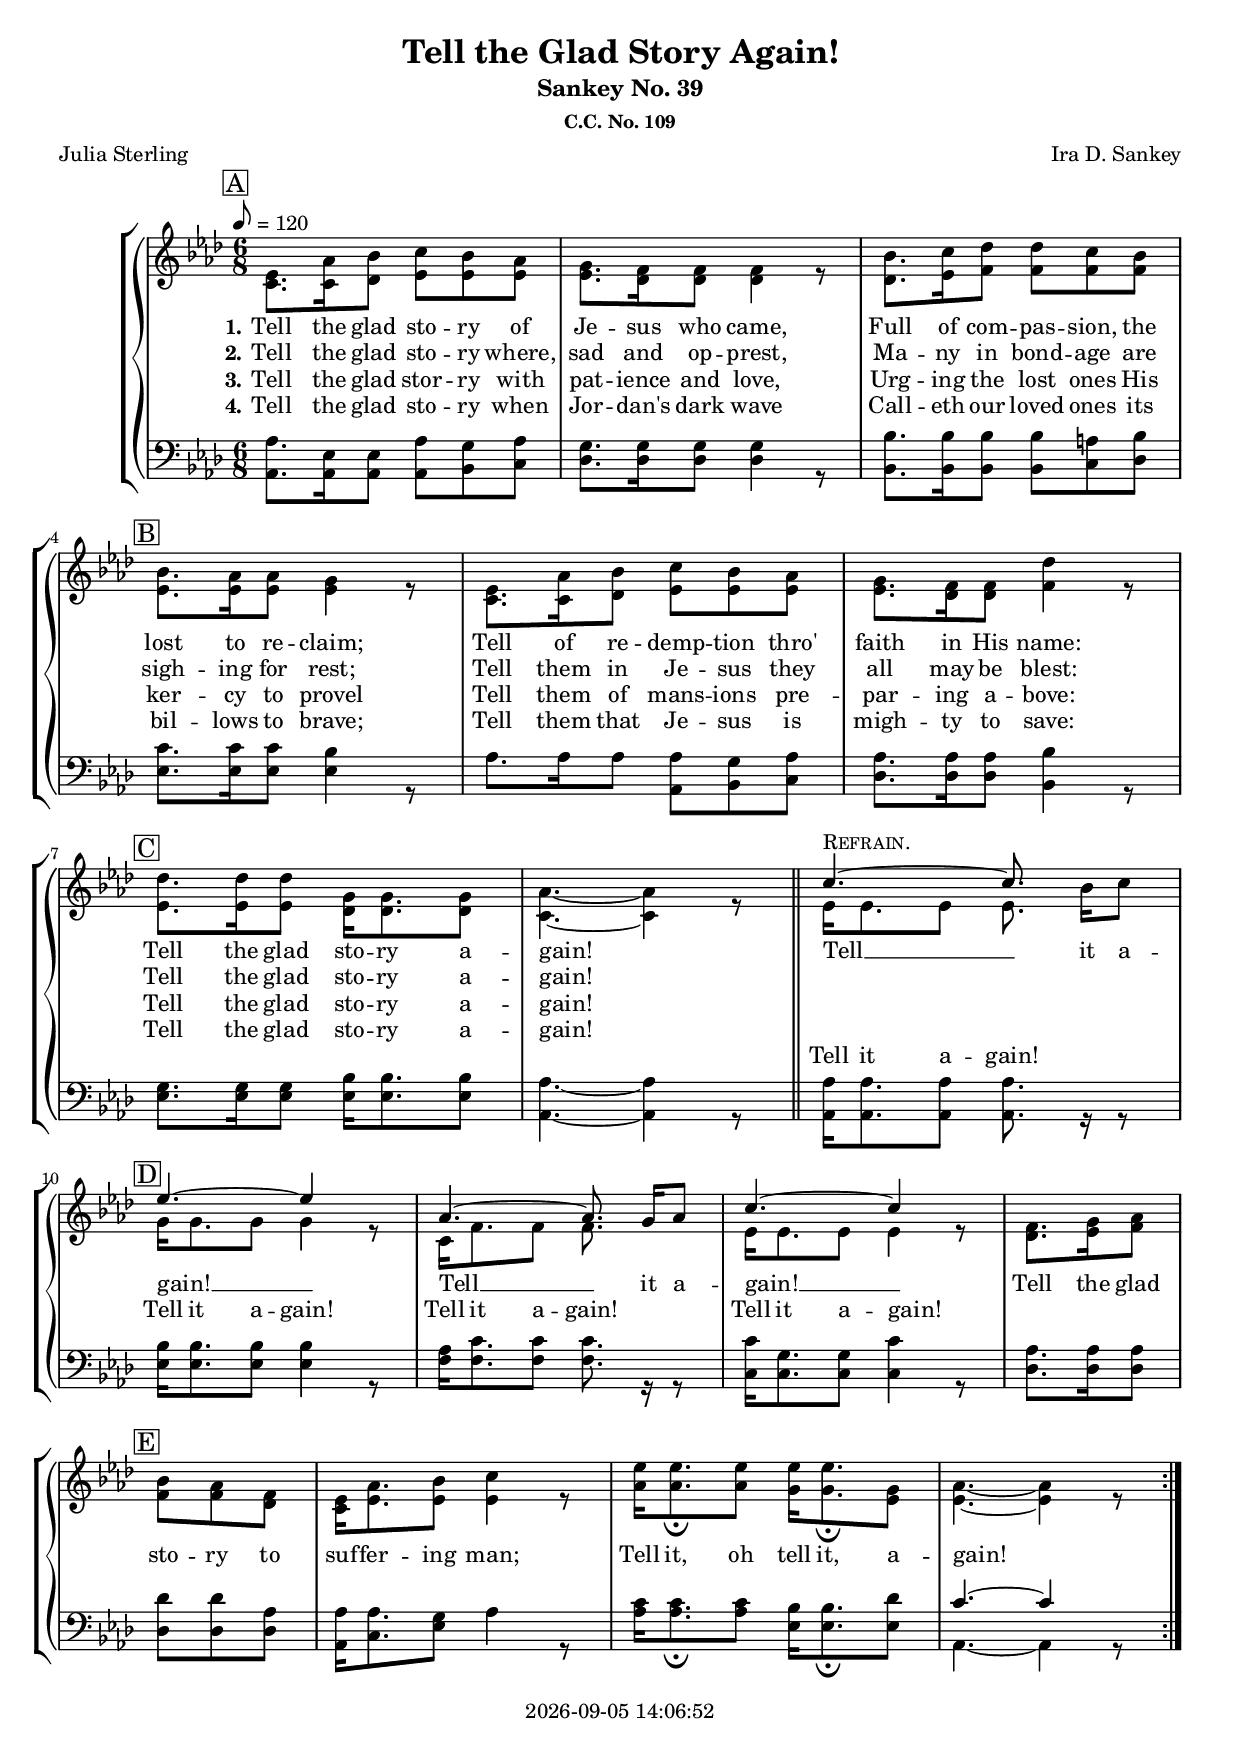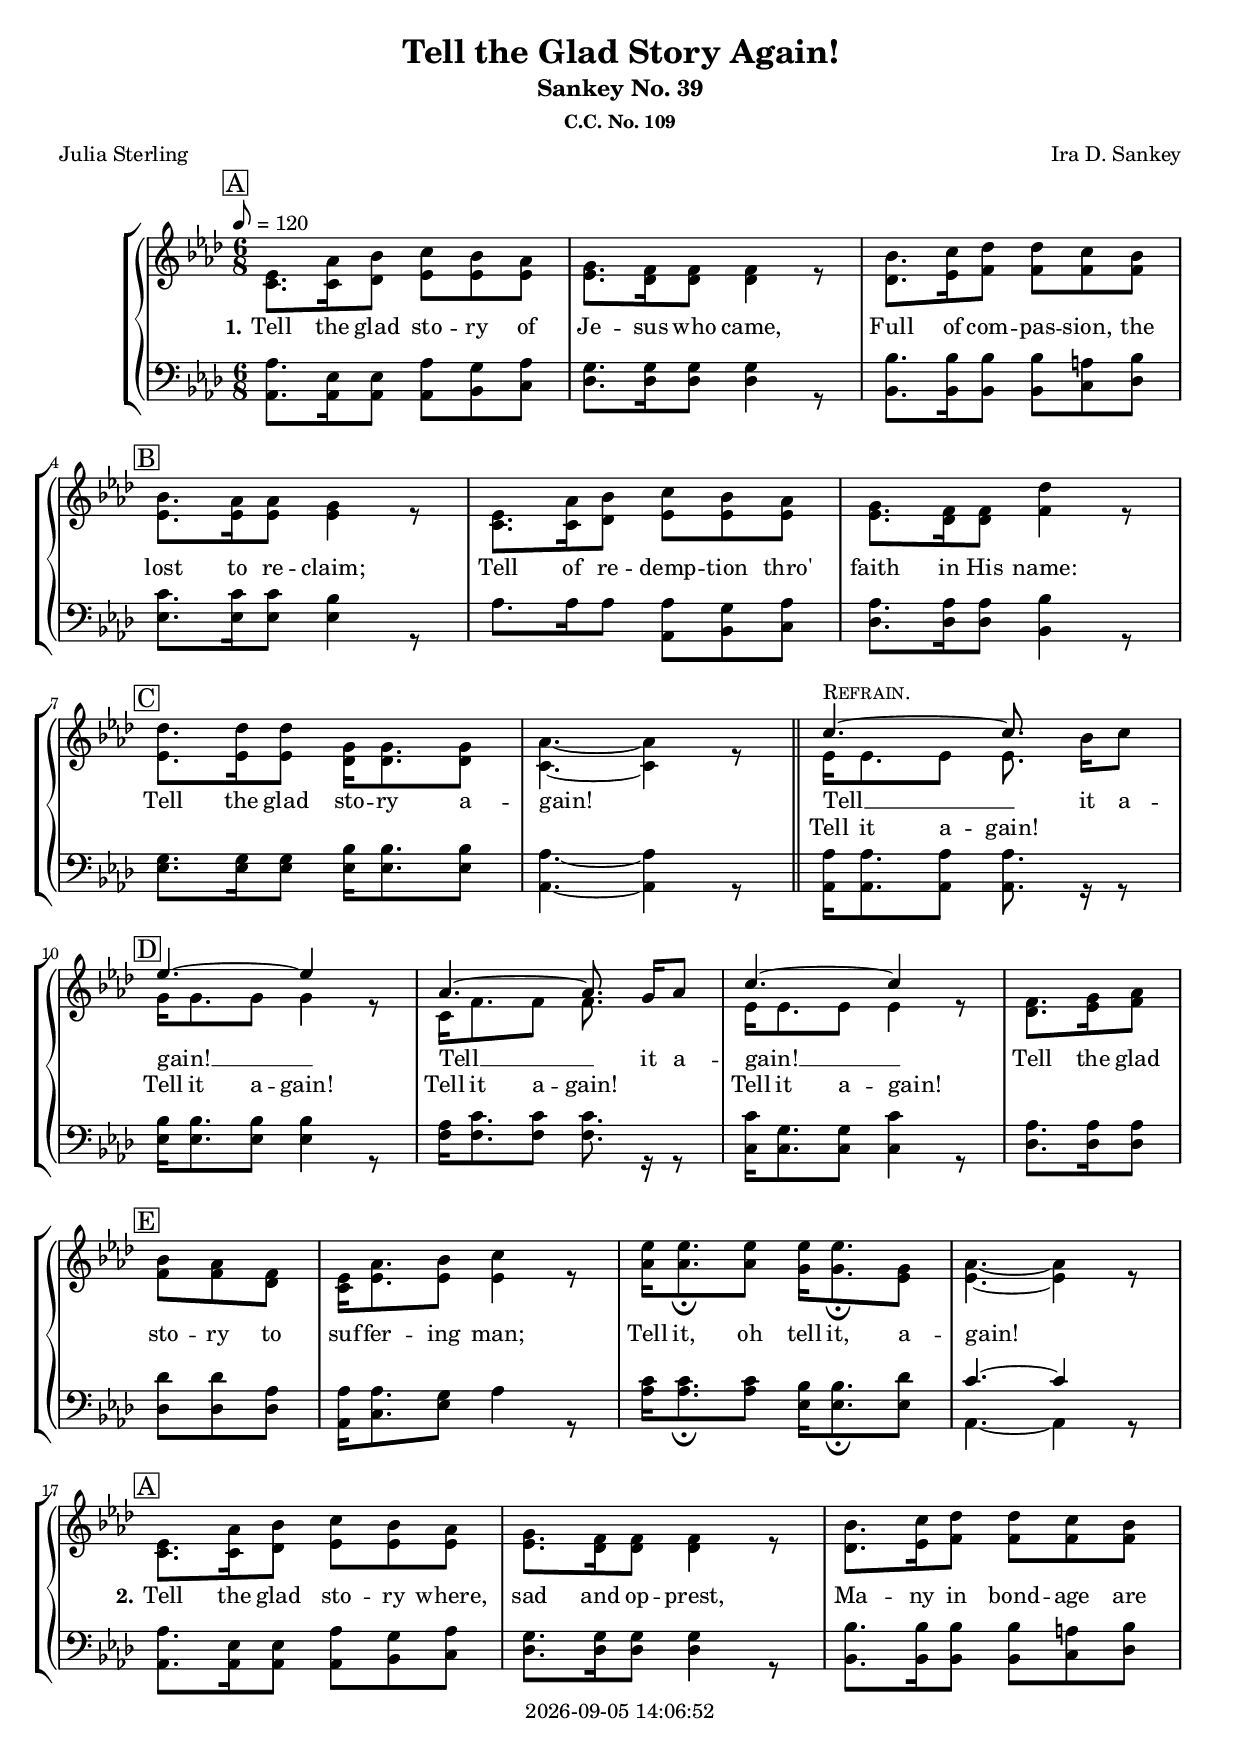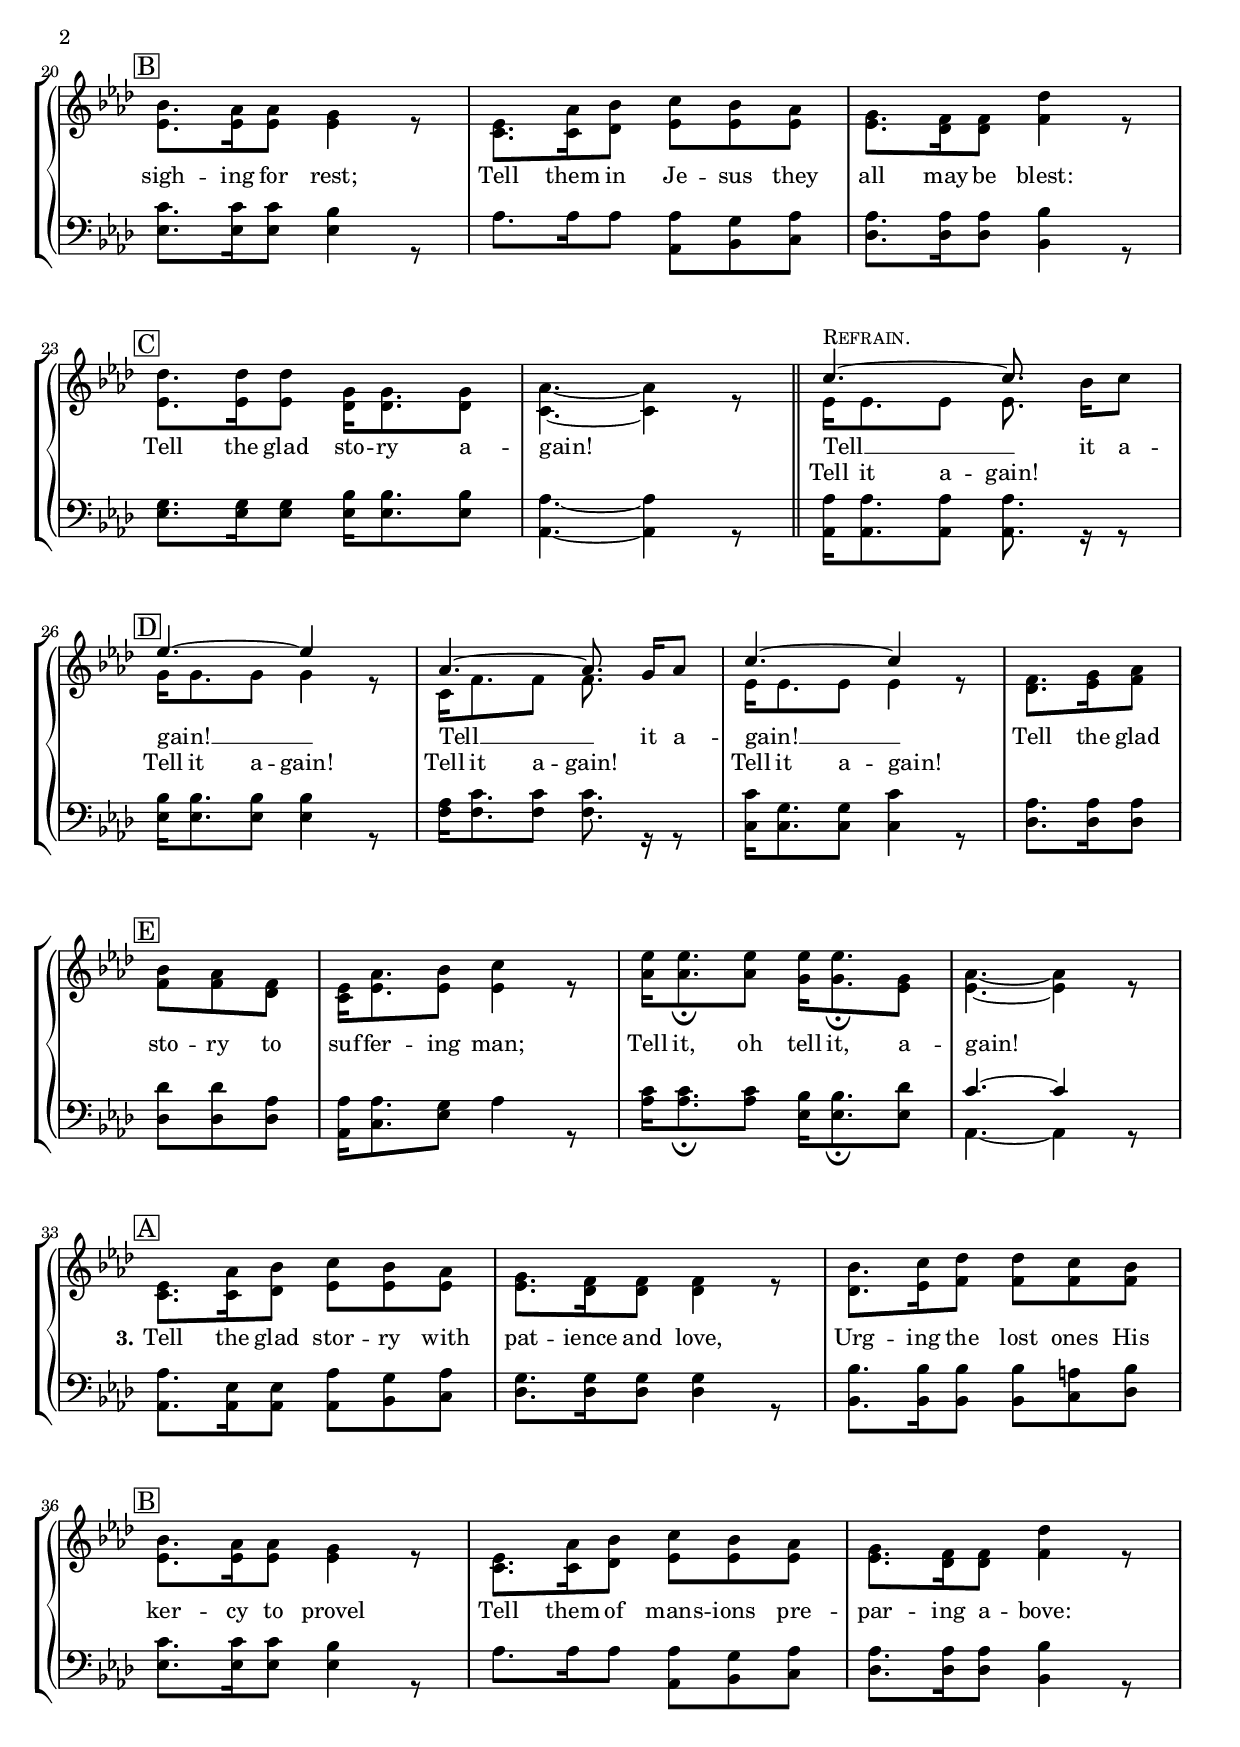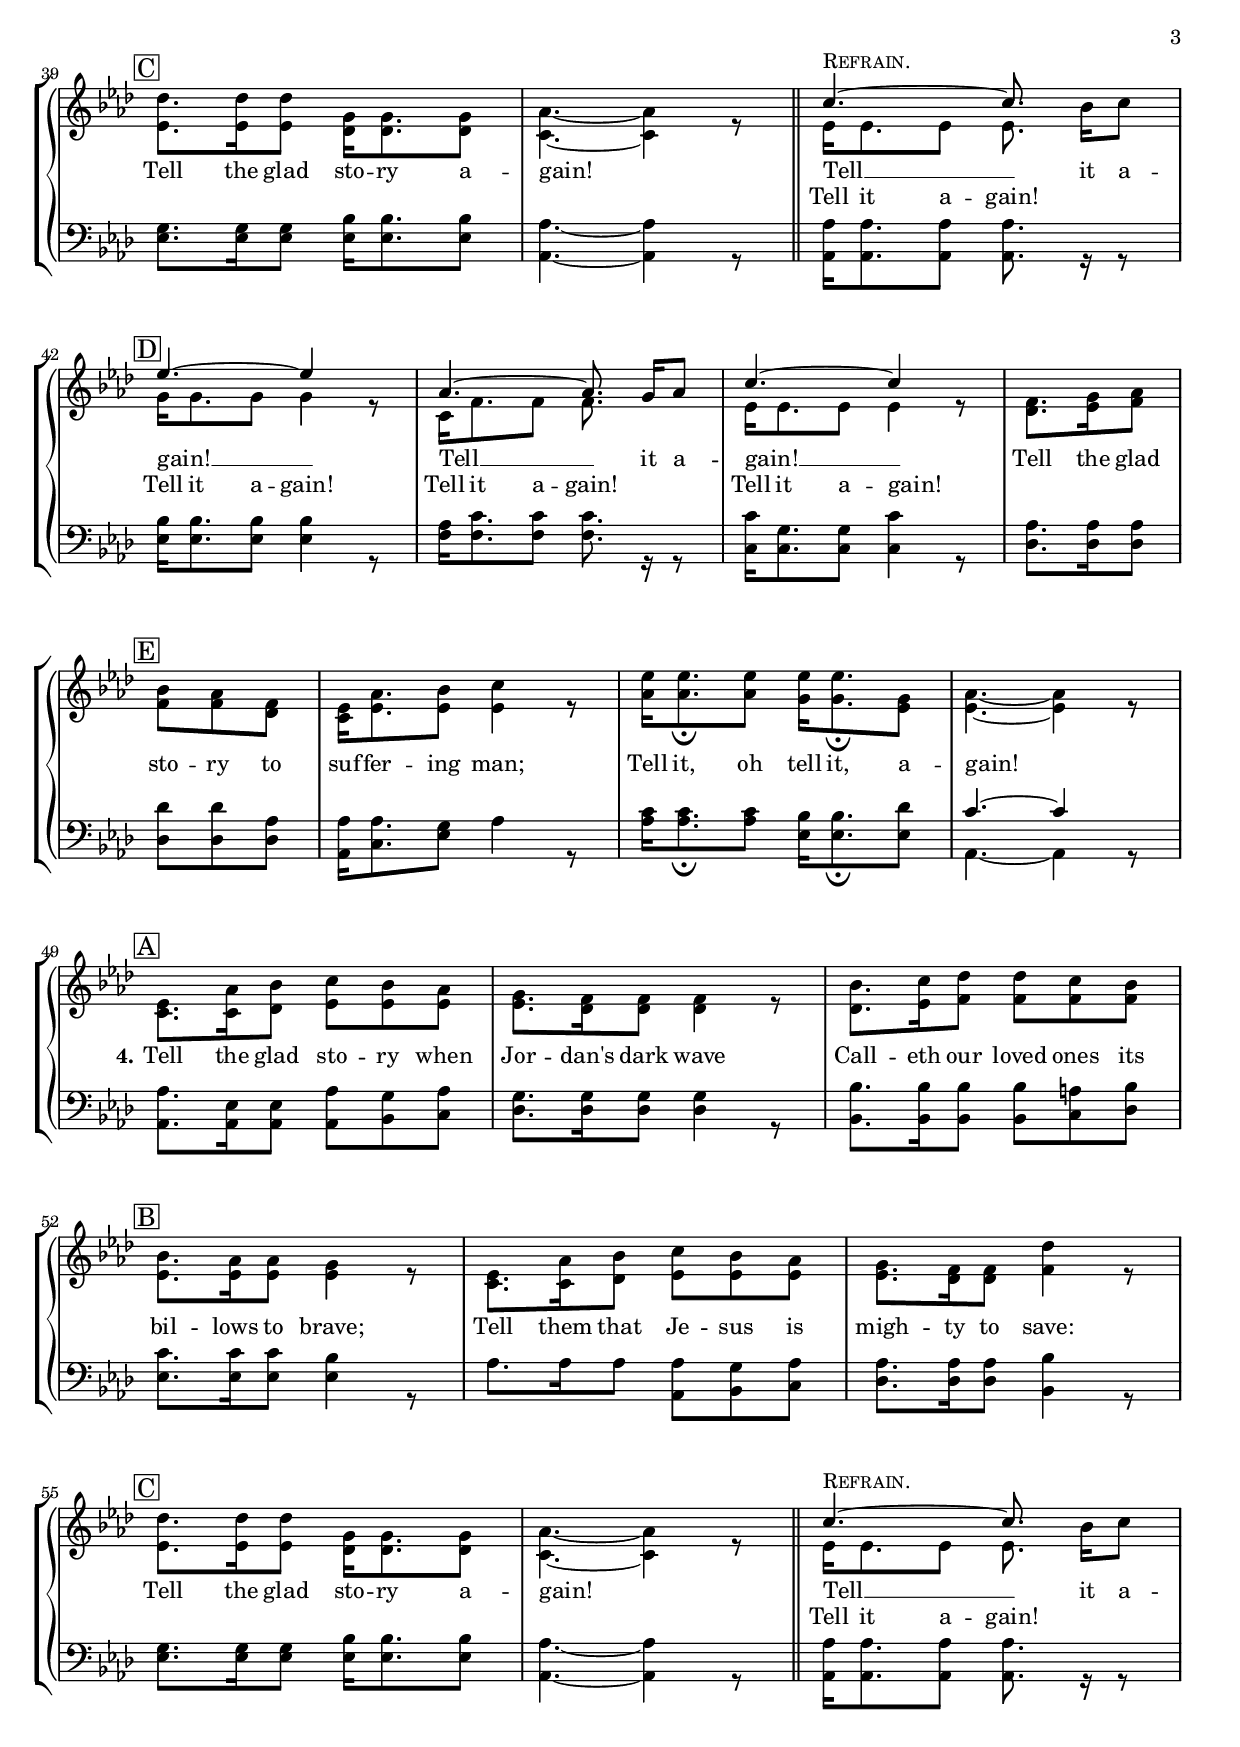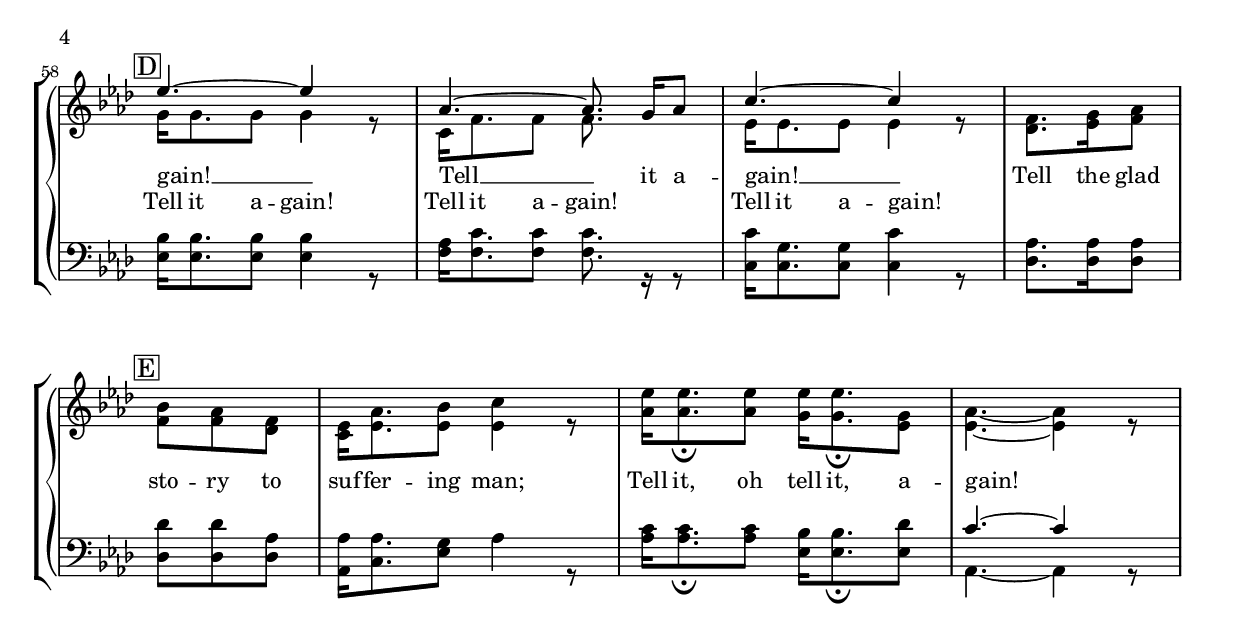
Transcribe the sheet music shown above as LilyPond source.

\version "2.20.2"

\include "articulate.ly"

today = #(strftime "%Y-%m-%d %H:%M:%S" (localtime (current-time)))

\header {
% centered at top
%  dedication  = "dedication"
  title       = "Tell the Glad Story Again!"
  subtitle    = "Sankey No. 39"
  subsubtitle = "C.C. No. 109"
%  instrument  = "instrument"
  
% arrangement of following lines:
%
%  poet    composer
%  meter   arranger
%  piece       opus

  composer    = "Ira D. Sankey"
%  arranger    = "arranger"
%  opus        = "opus"

  poet        = "Julia Sterling"

% centered at bottom
% tagline     = "tagline" % default lilypond version
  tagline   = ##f
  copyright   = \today
}

#(set-global-staff-size 18)

verses = 4

global = {
  \key aes \major
  \time 6/8
  \tempo 8=120
}

RehearsalTrack = {
% \set Score.currentBarNumber = #5
% \mark \markup { \circle "1a" }
  \repeat volta \verses {
    \mark \markup { \box "A" } s2.*3
    \mark \markup { \box "B" } s2.*3
    \mark \markup { \box "C" } s2.*3
    \mark \markup { \box "D" } s2.*3 s4.
    \mark \markup { \box "E" } s4. s2.*3
  }
}

TempoTrack = {
  \repeat volta \verses {
    \tempo 8=120
    s2.*14
    s16 \tempo 8=60 s8. \tempo 8=120 s8. \tempo 8=60 s8. \tempo 8=120 s8
    s2.
  }
}

soprano = \relative {
  \voiceOne
  \global
  \repeat volta \verses {
    ees'8. aes16 bes8 c bes aes
    g8. f16 f8 f4 r8
    bes8. c16 des8 des c bes \break
    bes8. aes16 aes8 g4 r8 % B
    ees8. aes16 bes8 c bes aes
    g8. f16 f8 des'4 r8 \break
    des8. des16 des8 g,16 g8. g8 % C
    aes4.~4 r8 \bar "||"
    c4.^\markup \upright \smallCaps Refrain. ~8. bes16 c8 \break
    ees4.~4 r8 % D
    aes,4.~8. g16 aes8
    c4.~4 r8
    f,8. g16 aes8 \partial 4. \bar "|" \break bes8 aes f
    ees16 aes8. bes8 c4 r8 % E
    ees16 ees8.\fermata ees8 ees16 ees8.\fermata g,8
    aes4.~4 r8
  }
}

dynamicsWomen = {
  \override DynamicTextSpanner.style = #'none
  \repeat volta \verses {
  }
}

alto = \relative {
  \voiceTwo
  \global
  \repeat volta \verses {
    c'8. c16 des8 ees ees ees
    ees8. des16 des8 des4 r8
    des8. ees16 f8 f f f
    ees8. 16 8 4 r8 % B
    c8. c16 des8 ees8 8 8
    ees8. des16 des8 f4 r8
    ees8. 16 8 des16 8. 8 % C
    c4.~4 r8 \bar "||"
    ees16 8. 8 8. r16 r8
    g16 8. 8 4 r8 % D
    c,16 f8. 8 8. r16 r8
    ees16 8. 8 4 r8
    des8. ees16 f8 f f des
    c16 ees8. 8 4 r8 % E
    aes16 8.\fermata 8 g16 8.\fermata ees8
    ees4.~4 r8
  }
}

tenor = \relative {
  \global
  \voiceOne
  \repeat volta \verses {
    aes8. ees16 ees8 aes g aes
    g8. g16 g8 g4 r8
    bes8. bes16 bes8 bes a bes
    c8. 16 8 bes4 r8 % B
    aes8. 16 8 8 g8 aes
    aes8. 16 8 bes4 r8
    g8. 16 8 bes16 8. 8 % C
    aes4.~4 r8 \bar "||"
    aes16 8. 8 8. r16 r8
    bes16 8. 8 4 r8 % D
    aes16 c8. 8 8. r16 r8
    c16 g8. g8 c4 r8
    aes8. 16 8 des8 des aes
    aes16 aes8. g8 aes4 r8 % E
    c16 c8.\fermata c8 bes16 bes8.\fermata des8
    c4.~4 r8
  }
}

dynamicsMen = {
  \override DynamicTextSpanner.style = #'none
  \repeat volta \verses {
  }
}

bass= \relative {
  \global
  \voiceTwo
  \repeat volta \verses {
    aes,8. aes16 aes8 aes bes c
    des8. des16 des8 des4 r8
    bes8. bes16 bes8 bes c des % B
    ees8. ees16 ees8 ees4 r8
    aes8. aes16 aes8 aes, bes c
    des8. des16 des8 bes4 r8
    ees8. ees16 ees8 ees16 ees8. ees8 % C
    aes,4.~4 r8 \bar "||"
    aes16 8. 8 8. r16 r8
    ees'16 8. 8 4 r8 % D
    f16 8. 8 8. r16 r8
    c16 8. 8 4 r8
    des8. 16 8 8 8 8
    aes16 c8. ees8 aes4 r8 % E
    aes16 aes8.\fermata aes8 ees16 ees8.\fermata ees8
    aes,4.~4 r8
  }
}

chorus = \lyricmode {
  Tell __ it a -- gain! __
  Tell __ it a -- gain! __
  Tell the glad sto -- ry to suf -- fer -- ing man;
  Tell it, oh tell it, a -- gain!
}

emptyVerse  = \lyricmode {
  _ _ _ _ _ _ _ _ _ _
  _ _ _ _ _ _ _ _ _ _
  _ _ _ _ _ _ _ _ _ _
  _ _ _ _ _ _ _
}

chorusLow = \lyricmode {
  Tell it a -- gain!
  Tell it a -- gain!
  Tell it a -- gain!
  Tell it a -- gain!
  _ _ _ _ _ _ _ _ _ _
  _ _ _ _ _ _ _
}

wordsOne = \lyricmode {
  \set stanza = "1."
  Tell the glad sto -- ry of Je -- sus who came,
  Full of com -- pas -- sion, the lost to re -- claim;
  Tell of re -- demp -- tion thro' faith in His name:
  Tell the glad sto -- ry a -- gain!
}
  
wordsTwo = \lyricmode {
  \set stanza = "2."
  Tell the glad sto -- ry where, sad and op -- prest,
  Ma -- ny in bond -- age are sigh -- ing for rest;
  Tell them in Je -- sus they all may be blest:
  Tell the glad sto -- ry a -- gain!
}
  
wordsThree = \lyricmode {
  \set stanza = "3."
  Tell the glad stor -- ry with pat -- ience and love,
  Urg -- ing  the lost ones His ker -- cy to provel
  Tell them of mans -- ions pre -- par -- ing a -- bove:
  Tell the glad sto -- ry a -- gain!
}
  
wordsFour = \lyricmode {
  \set stanza = "4."
  Tell the glad sto -- ry when Jor -- dan's dark wave
  Call -- eth our loved ones its bil -- lows to brave;
  Tell them that Je -- sus is migh -- ty to save:
  Tell the glad sto -- ry a -- gain!
}
  
wordsSopMidi = \lyricmode {
  \set stanza = "1."
  "\nTell " "the " "glad " sto "ry " "of " Je "sus " "who " "came, "
  "\nFull " "of " com pas "sion, " "the " "lost " "to " re "claim; "
  "\nTell " "of " re demp "tion " "thro' " "faith " "in " "His " "name: "
  "\nTell " "the " "glad " sto "ry " a "gain! "
  "\nTell "  "it " a "gain! " 
  "\nTell "  "it " a "gain! " 
  "\nTell " "the " "glad " sto "ry " "to " suf fer "ing " "man; "
  "\nTell " "it, " "oh " "tell " "it, " a "gain! "

  \set stanza = "2."
  "\nTell " "the " "glad " sto "ry " "where, " "sad " "and " op "prest, "
  "\nMa" "ny " "in " bond "age " "are " sigh "ing " "for " "rest; "
  "\nTell " "them " "in " Je "sus " "they " "all " "may " "be " "blest: "
  "\nTell " "the " "glad " sto "ry " a "gain! "
  "\nTell "  "it " a "gain! " 
  "\nTell "  "it " a "gain! " 
  "\nTell " "the " "glad " sto "ry " "to " suf fer "ing " "man; "
  "\nTell " "it, " "oh " "tell " "it, " a "gain! "

  \set stanza = "3."
  "\nTell " "the " "glad " stor "ry " "with " pat "ience " "and " "love, "
  "\nUrg" "ing "  "the " "lost " "ones " "His " ker "cy " "to " "provel "
  "\nTell " "them " "of " mans "ions " pre par "ing " a "bove: "
  "\nTell " "the " "glad " sto "ry " a "gain! "
  "\nTell "  "it " a "gain! " 
  "\nTell "  "it " a "gain! " 
  "\nTell " "the " "glad " sto "ry " "to " suf fer "ing " "man; "
  "\nTell " "it, " "oh " "tell " "it, " a "gain! "

  \set stanza = "4."
  "\nTell " "the " "glad " sto "ry " "when " Jor "dan's " "dark " "wave "
  "\nCall" "eth " "our " "loved " "ones " "its " bil "lows " "to " "brave; "
  "\nTell " "them " "that " Je "sus " "is " migh "ty " "to " "save: "
  "\nTell " "the " "glad " sto "ry " a "gain! "
  "\nTell "  "it " a "gain! " 
  "\nTell "  "it " a "gain! " 
  "\nTell " "the " "glad " sto "ry " "to " suf fer "ing " "man; "
  "\nTell " "it, " "oh " "tell " "it, " a "gain! "
}
  
wordsOtherMidi = \lyricmode {
  \set stanza = "1."
  "\nTell " "the " "glad " sto "ry " "of " Je "sus " "who " "came, "
  "\nFull " "of " com pas "sion, " "the " "lost " "to " re "claim; "
  "\nTell " "of " re demp "tion " "thro' " "faith " "in " "His " "name: "
  "\nTell " "the " "glad " sto "ry " a "gain! "
  "\nTell " "it " a "gain! "
  "\nTell " "it " a "gain! "
  "\nTell " "it " a "gain! "
  "\nTell " "it " a "gain! "
  "\nTell " "the " "glad " sto "ry " "to " suf fer "ing " "man; "
  "\nTell " "it, " "oh " "tell " "it, " a "gain! "

  \set stanza = "2."
  "\nTell " "the " "glad " sto "ry " "where, " "sad " "and " op "prest, "
  "\nMa" "ny " "in " bond "age " "are " sigh "ing " "for " "rest; "
  "\nTell " "them " "in " Je "sus " "they " "all " "may " "be " "blest: "
  "\nTell " "the " "glad " sto "ry " a "gain! "
  "\nTell " "it " a "gain! "
  "\nTell " "it " a "gain! "
  "\nTell " "it " a "gain! "
  "\nTell " "it " a "gain! "
  "\nTell " "the " "glad " sto "ry " "to " suf fer "ing " "man; "
  "\nTell " "it, " "oh " "tell " "it, " a "gain! "

  \set stanza = "3."
  "\nTell " "the " "glad " stor "ry " "with " pat "ience " "and " "love, "
  "\nUrg" "ing "  "the " "lost " "ones " "His " ker "cy " "to " "provel "
  "\nTell " "them " "of " mans "ions " pre par "ing " a "bove: "
  "\nTell " "the " "glad " sto "ry " a "gain! "
  "\nTell " "it " a "gain! "
  "\nTell " "it " a "gain! "
  "\nTell " "it " a "gain! "
  "\nTell " "it " a "gain! "

  \set stanza = "4."
  "\nTell " "the " "glad " sto "ry " "when " Jor "dan's " "dark " "wave "
  "\nCall" "eth " "our " "loved " "ones " "its " bil "lows " "to " "brave; "
  "\nTell " "them " "that " Je "sus " "is " migh "ty " "to " "save: "
  "\nTell " "the " "glad " sto "ry " a "gain! "
  "\nTell " "it " a "gain! "
  "\nTell " "it " a "gain! "
  "\nTell " "it " a "gain! "
  "\nTell " "it " a "gain! "
  "\nTell " "the " "glad " sto "ry " "to " suf fer "ing " "man; "
  "\nTell " "it, " "oh " "tell " "it, " a "gain! "
}
  
pianoRH = \relative {
  \global
  \repeat volta \verses {
    c4
  }
  \bar "|."
}

pianoRHone = \relative {
  \global
  \voiceOne
  \repeat volta \verses {
    c4
  }
  \bar "|."
}

pianoRHtwo = \relative {
  \global
  \voiceTwo
  \repeat volta \verses {
    c4
  }
  \bar "|."
}

dynamicsPiano = {
  \override DynamicTextSpanner.style = #'none
  \repeat volta \verses {
  }
}

pianoLH = \relative {
  \global
  \oneVoice
  \repeat volta \verses {
    c4
  }
  \bar "|."
}

pianoLHone = \relative {
  \global
  \voiceOne
  \repeat volta \verses {
    c4
  }
  \bar "|."
}

pianoLHtwo = \relative {
  \global
  \voiceTwo
  \repeat volta \verses {
    c4
  }
  \bar "|."
}

\book {
  \bookOutputSuffix "repeat"
  \score {
    \context GrandStaff <<
      <<
        \new ChoirStaff <<
%          \new Voice = tempo \TempoTrack
                                  % Joint soprano/alto staff
          \new Dynamics \dynamicsWomen
          \new Staff <<
            \set Staff.soloText   = #""
            \set Staff.soloIIText = #""
            \set Staff.aDueText   = #""
            \new Voice \RehearsalTrack
%            \new Voice \TempoTrack
            \new Voice \partCombine \soprano \alto
            \new NullVoice = "alignOne" \soprano
            \new Lyrics \lyricsto "alignOne" { \wordsOne \chorus }
            \new Lyrics \lyricsto "alignOne"   \wordsTwo
            \new Lyrics \lyricsto "alignOne"   \wordsThree
            \new Lyrics \lyricsto "alignOne"   \wordsFour
          >>
                                  % Joint tenor/bass staff
            \new Lyrics = "chorus"
          \new Dynamics \dynamicsMen
          \new Staff <<
            \set Staff.soloText   = #""
            \set Staff.soloIIText = #""
            \set Staff.aDueText   = #""
            \clef "bass"
            \new Voice \partCombine \tenor \bass
            \new NullVoice = "alignTwo" \tenor
            \context Lyrics = "chorus" { \lyricsto "alignTwo" { \emptyVerse \chorusLow } }
          >>
        >>
      >>
    >>
    \layout {
      indent = 1.5\cm
      \context {
        \Staff \RemoveAllEmptyStaves
      }
    }
  }
}

\book {
  \bookOutputSuffix "single"
  \score {
    \unfoldRepeats
%    \articulate
    \context GrandStaff <<
      <<
        \new ChoirStaff <<
%          \new Voice = tempo \TempoTrack
                                  % Joint soprano/alto staff
          \new Dynamics \dynamicsWomen
          \new Staff <<
            \set Staff.soloText   = #""
            \set Staff.soloIIText = #""
            \set Staff.aDueText   = #""
            \new Voice \RehearsalTrack
%            \new Voice \TempoTrack
            \new Voice \partCombine { \unfoldRepeats\soprano } { \unfoldRepeats \alto }
            \new NullVoice = "alignOne" \soprano
            \new Lyrics \lyricsto "alignOne" { \wordsOne   \chorus
                                              \wordsTwo   \chorus
                                              \wordsThree \chorus
                                              \wordsFour  \chorus
                                            }
%            \new Lyrics \lyricsto "alignOne" \wordsMidi
          >>
                                  % Joint tenor/bass staff
            \new Lyrics = "chorus"
          \new Dynamics \dynamicsMen
          \new Staff <<
            \set Staff.soloText   = #""
            \set Staff.soloIIText = #""
            \set Staff.aDueText   = #""
            \clef "bass"
            \new Voice \partCombine { \unfoldRepeats \tenor } { \unfoldRepeats \bass }
            \new NullVoice = "alignTwo" \tenor
            \context Lyrics = "chorus" { \lyricsto "alignTwo" {
              \emptyVerse \chorusLow
              \emptyVerse \chorusLow
              \emptyVerse \chorusLow
              \emptyVerse \chorusLow
            } }
          >>
        >>
      >>
    >>
    \layout {
      indent = 1.5\cm
      \context {
        \Staff \RemoveAllEmptyStaves
      }
    }
  }
}

\book {
  \bookOutputSuffix "midi-sop"
  \score {
    \unfoldRepeats
%    \articulate
    \context GrandStaff <<
      <<
        \new ChoirStaff <<
          \new Voice = tempo \TempoTrack
                                  % Joint soprano/alto staff
          \new Dynamics \dynamicsWomen
          \new Staff <<
            \set Staff.soloText   = #""
            \set Staff.soloIIText = #""
            \set Staff.aDueText   = #""
            \new Voice \RehearsalTrack
            \new Voice \partCombine { \unfoldRepeats\soprano } { \unfoldRepeats \alto }
            \new NullVoice = "alignOne" \soprano
           \new Lyrics \lyricsto "alignOne" \wordsSopMidi
%            \new Lyrics \lyricsto "alignOne" \wordsMidi
          >>
                                  % Joint tenor/bass staff
%          \new Lyrics = "chorus"
          \new Dynamics \dynamicsMen
          \new Staff <<
            \set Staff.soloText   = #""
            \set Staff.soloIIText = #""
            \set Staff.aDueText   = #""
            \clef "bass"
            \new Voice \partCombine { \unfoldRepeats \tenor } { \unfoldRepeats \bass }
            \new NullVoice = "alignTwo" \tenor
%            \context Lyrics = "chorus" { \lyricsto "akignTwo \wordsOtherMidi }
          >>
        >>
      >>
    >>
    \midi {}
  }
}

\book {
  \bookOutputSuffix "midi"
  \score {
    \unfoldRepeats
%    \articulate
    \context GrandStaff <<
      <<
        \new ChoirStaff <<
          \new Voice = tempo \TempoTrack
                                  % Joint soprano/alto staff
          \new Dynamics \dynamicsWomen
          \new Staff <<
            \set Staff.soloText   = #""
            \set Staff.soloIIText = #""
            \set Staff.aDueText   = #""
            \new Voice \RehearsalTrack
            \new Voice \partCombine { \unfoldRepeats\soprano } { \unfoldRepeats \alto }
            \new NullVoice = "alignOne" \soprano
%           \new Lyrics \lyricsto "alignOne" \wordsSopMidi
          >>
                                  % Joint tenor/bass staff
          \new Dynamics \dynamicsMen
          \new Staff <<
            \set Staff.soloText   = #""
            \set Staff.soloIIText = #""
            \set Staff.aDueText   = #""
            \clef "bass"
            \new Voice \partCombine { \unfoldRepeats \tenor } { \unfoldRepeats \bass }
            \new NullVoice = "alignTwo" \tenor
            \context Lyrics = "chorus" { \lyricsto "alignTwo" \wordsOtherMidi }
          >>
        >>
      >>
    >>
    \midi {}
  }
}
